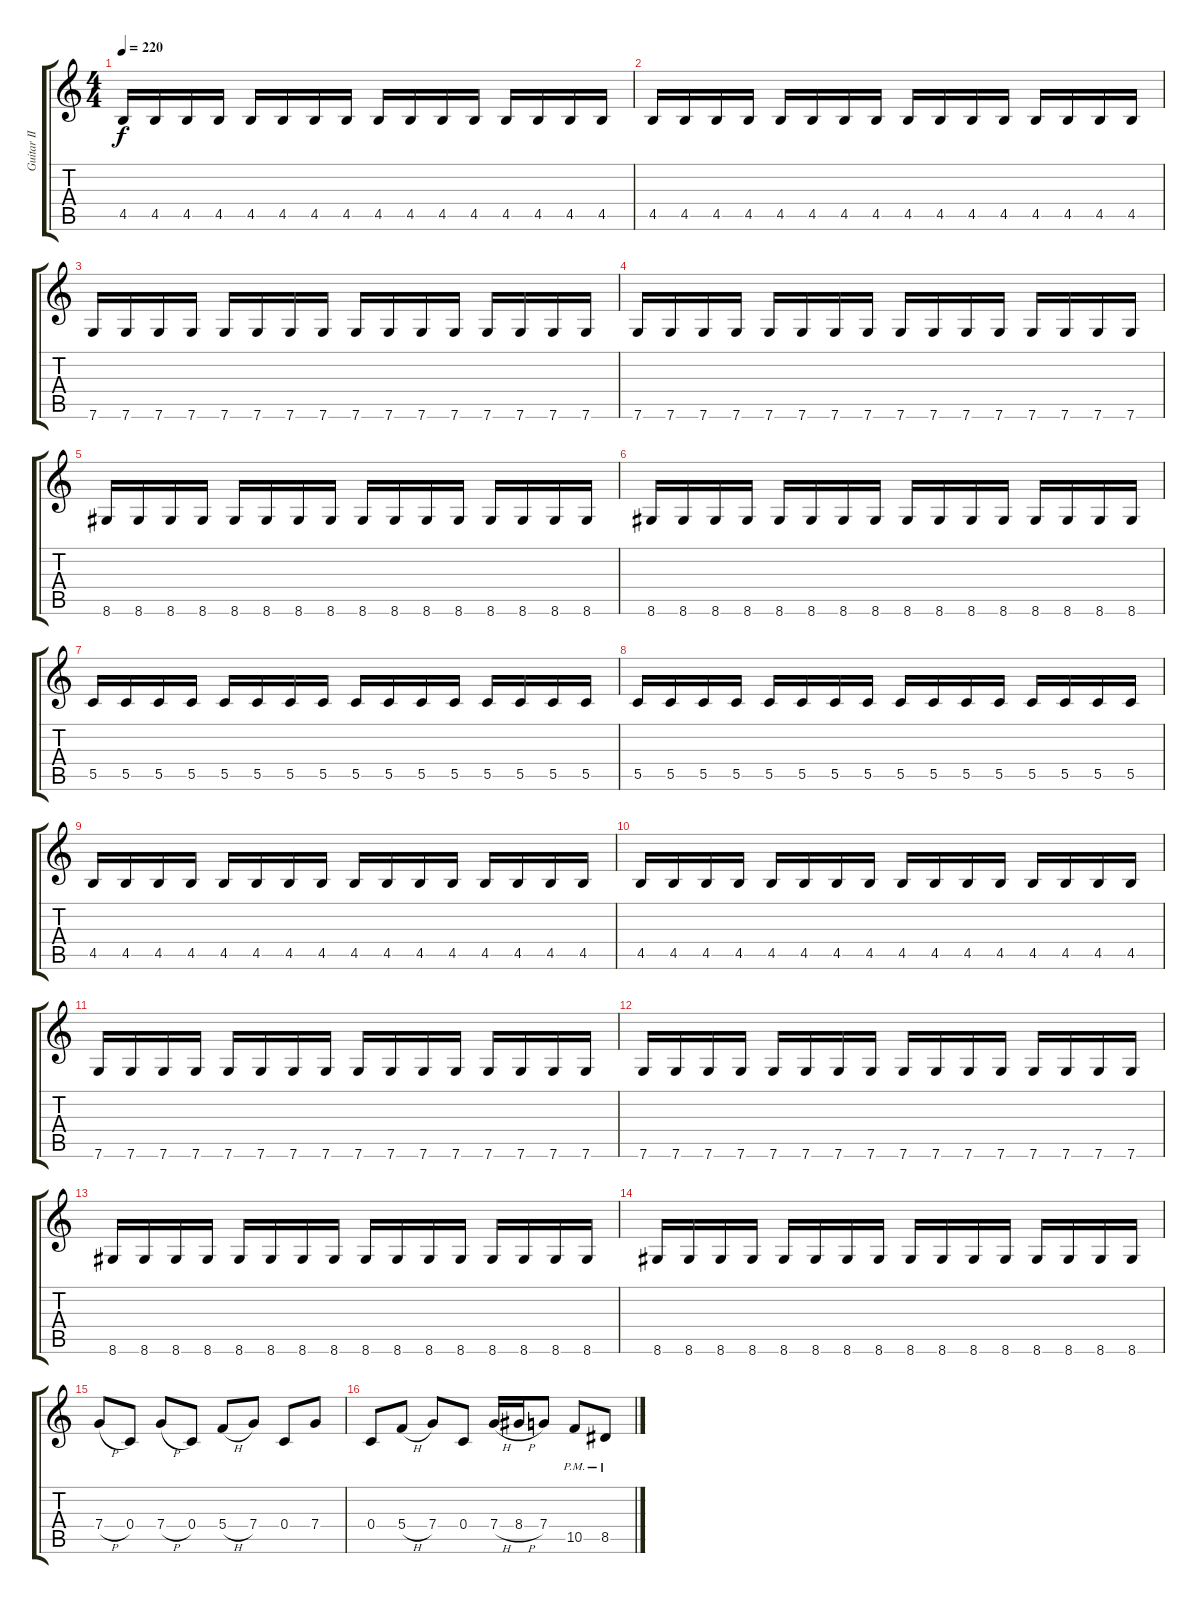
\track ("Guitar II" "Guitar II") {instrument overdrivenguitar}
\staff {score tabs}
\tuning (D4 A3 F3 C3 G2 C2) {hide}
\ts (4 4)
\tempo 220
\clef g2
\ks c
4.5.16{dy f} 4.5.16 4.5.16 4.5.16 4.5.16 4.5.16 4.5.16 4.5.16 4.5.16 4.5.16 4.5.16 4.5.16 4.5.16 4.5.16 4.5.16 4.5.16 |
4.5.16 4.5.16 4.5.16 4.5.16 4.5.16 4.5.16 4.5.16 4.5.16 4.5.16 4.5.16 4.5.16 4.5.16 4.5.16 4.5.16 4.5.16 4.5.16 |
7.6.16 7.6.16 7.6.16 7.6.16 7.6.16 7.6.16 7.6.16 7.6.16 7.6.16 7.6.16 7.6.16 7.6.16 7.6.16 7.6.16 7.6.16 7.6.16 |
7.6.16 7.6.16 7.6.16 7.6.16 7.6.16 7.6.16 7.6.16 7.6.16 7.6.16 7.6.16 7.6.16 7.6.16 7.6.16 7.6.16 7.6.16 7.6.16 |
8.6.16 8.6.16 8.6.16 8.6.16 8.6.16 8.6.16 8.6.16 8.6.16 8.6.16 8.6.16 8.6.16 8.6.16 8.6.16 8.6.16 8.6.16 8.6.16 |
8.6.16 8.6.16 8.6.16 8.6.16 8.6.16 8.6.16 8.6.16 8.6.16 8.6.16 8.6.16 8.6.16 8.6.16 8.6.16 8.6.16 8.6.16 8.6.16 |
5.5.16 5.5.16 5.5.16 5.5.16 5.5.16 5.5.16 5.5.16 5.5.16 5.5.16 5.5.16 5.5.16 5.5.16 5.5.16 5.5.16 5.5.16 5.5.16 |
5.5.16 5.5.16 5.5.16 5.5.16 5.5.16 5.5.16 5.5.16 5.5.16 5.5.16 5.5.16 5.5.16 5.5.16 5.5.16 5.5.16 5.5.16 5.5.16 |
4.5.16 4.5.16 4.5.16 4.5.16 4.5.16 4.5.16 4.5.16 4.5.16 4.5.16 4.5.16 4.5.16 4.5.16 4.5.16 4.5.16 4.5.16 4.5.16 |
4.5.16 4.5.16 4.5.16 4.5.16 4.5.16 4.5.16 4.5.16 4.5.16 4.5.16 4.5.16 4.5.16 4.5.16 4.5.16 4.5.16 4.5.16 4.5.16 |
7.6.16 7.6.16 7.6.16 7.6.16 7.6.16 7.6.16 7.6.16 7.6.16 7.6.16 7.6.16 7.6.16 7.6.16 7.6.16 7.6.16 7.6.16 7.6.16 |
7.6.16 7.6.16 7.6.16 7.6.16 7.6.16 7.6.16 7.6.16 7.6.16 7.6.16 7.6.16 7.6.16 7.6.16 7.6.16 7.6.16 7.6.16 7.6.16 |
8.6.16 8.6.16 8.6.16 8.6.16 8.6.16 8.6.16 8.6.16 8.6.16 8.6.16 8.6.16 8.6.16 8.6.16 8.6.16 8.6.16 8.6.16 8.6.16 |
8.6.16 8.6.16 8.6.16 8.6.16 8.6.16 8.6.16 8.6.16 8.6.16 8.6.16 8.6.16 8.6.16 8.6.16 8.6.16 8.6.16 8.6.16 8.6.16 |
7.4{h}.8 0.4.8 7.4{h}.8 0.4.8 5.4{h}.8 7.4.8 0.4.8 7.4.8 |
0.4.8 5.4{h}.8 7.4.8 0.4.8 7.4{h}.16 8.4{h}.16 7.4.8 10.5{pm}.8 8.5{pm}.8
